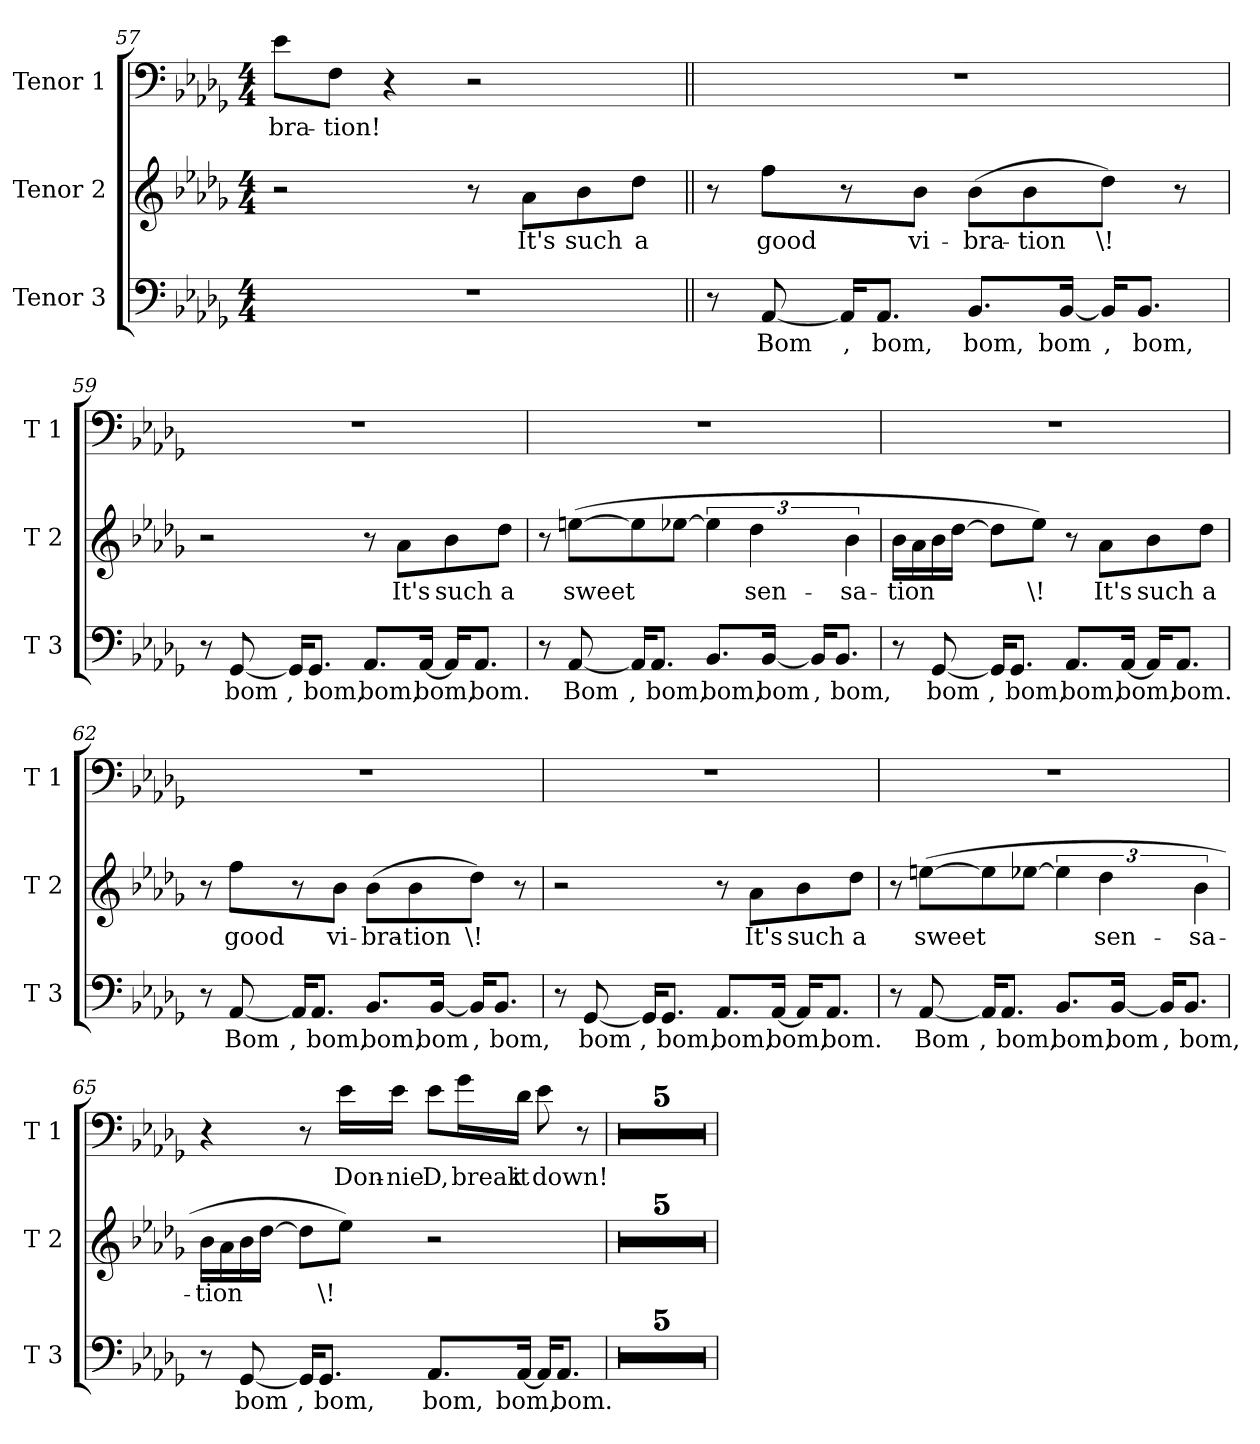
**kern	**text	**kern	**text	**kern	**text
*part3	*part3	*part2	*part2	*part1	*part1
*staff3	*staff3	*staff2	*staff2	*staff1	*staff1
*I"Tenor 3	*	*I"Tenor 2	*	*I"Tenor 1	*
*I'T 3	*	*I'T 2	*	*I'T 1	*
*clefF4	*	*clefG2	*	*clefF4	*
*k[b-e-a-d-g-]	*	*k[b-e-a-d-g-]	*	*k[b-e-a-d-g-]	*
*b-:	*	*b-:	*	*b-:	*
*M4/4	*	*M4/4	*	*M4/4	*
=57	=57	=57	=57	=57	=57
!	!	!	!	!LO:N:head=solid	!LO:LY:b
1r	.	2r	.	8e-\L	-bra-
!	!	!	!	!LO:N:head=solid	!LO:LY:b
.	.	.	.	8F\J	-tion!
.	.	.	.	4r	.
.	.	8r	.	2r	.
!	!	!	!LO:LY:b	!	!
.	.	8a-\L	It's	.	.
!	!	!	!LO:LY:b	!	!
.	.	8b-\	such	.	.
!	!	!	!LO:LY:b	!	!
.	.	8dd-\J	a	.	.
!!LO:LB:g=z
=58||	=58||	=58||	=58||	=58||	=58||
8r	.	8r	.	1r	.
!	!LO:LY:b	!	!LO:LY:b	!	!
[8AA-/	Bom	8ff\L	good	.	.
!	!LO:LY:b	!	!	!	!
16AA-/KL]	,	8r	.	.	.
!	!LO:LY:b	!	!	!	!
8.AA-/J	bom,	.	.	.	.
!	!	!	!LO:LY:b	!	!
.	.	8b-\J	vi-	.	.
!	!LO:LY:b	!	!LO:LY:b	!	!
8.BB-/L	bom,	(>8b-\L	-bra-	.	.
!	!	!	!LO:LY:b	!	!
.	.	8b-\	-tion	.	.
!	!LO:LY:b	!	!	!	!
[16BB-/Jk	bom	.	.	.	.
!	!LO:LY:b	!	!LO:LY:b	!	!
16BB-/KL]	,	8dd-\J)	\!	.	.
!	!LO:LY:b	!	!	!	!
8.BB-/J	bom,	.	.	.	.
.	.	8r	.	.	.
=59	=59	=59	=59	=59	=59
8r	.	2r	.	1r	.
!	!LO:LY:b	!	!	!	!
[8GG-/	bom	.	.	.	.
!	!LO:LY:b	!	!	!	!
16GG-/KL]	,	.	.	.	.
!	!LO:LY:b	!	!	!	!
8.GG-/J	bom,	.	.	.	.
!	!LO:LY:b	!	!	!	!
8.AA-/L	bom,	8r	.	.	.
!	!	!	!LO:LY:b	!	!
.	.	8a-\L	It's	.	.
!	!LO:LY:b	!	!	!	!
[16AA-/Jk	bom,	.	.	.	.
!	!	!	!LO:LY:b	!	!
16AA-/KL]	.	8b-\	such	.	.
!	!LO:LY:b	!	!	!	!
8.AA-/J	bom.	.	.	.	.
!	!	!	!LO:LY:b	!	!
.	.	8dd-\J	a	.	.
=60	=60	=60	=60	=60	=60
8r	.	8r	.	1r	.
!	!LO:LY:b	!	!LO:LY:b	!	!
[8AA-/	Bom	(>[8een\L	sweet	.	.
!	!LO:LY:b	!	!	!	!
16AA-/KL]	,	8ee\]	.	.	.
!	!LO:LY:b	!	!	!	!
8.AA-/J	bom,	.	.	.	.
.	.	[8ee-X\J	.	.	.
!	!LO:LY:b	!	!	!	!
8.BB-/L	bom,	6ee-\]	.	.	.
!	!	!	!LO:LY:b	!	!
.	.	6dd-\	sen-	.	.
!	!LO:LY:b	!	!	!	!
[16BB-/Jk	bom	.	.	.	.
!	!LO:LY:b	!	!	!	!
16BB-/KL]	,	.	.	.	.
!	!LO:LY:b	!	!	!	!
8.BB-/J	bom,	.	.	.	.
!	!	!	!LO:LY:b	!	!
.	.	6b-\	-sa-	.	.
!!LO:LB:g=z
=61	=61	=61	=61	=61	=61
!	!	!	!LO:LY:b	!	!
8r	.	16b-\LL	-tion	1r	.
.	.	16a-\	.	.	.
!	!LO:LY:b	!	!	!	!
[8GG-/	bom	16b-\	.	.	.
.	.	[16dd-\JJ	.	.	.
!	!LO:LY:b	!	!	!	!
16GG-/KL]	,	8dd-\L]	.	.	.
!	!LO:LY:b	!	!	!	!
8.GG-/J	bom,	.	.	.	.
!	!	!	!LO:LY:b	!	!
.	.	8ee-\J)	\!	.	.
!	!LO:LY:b	!	!	!	!
8.AA-/L	bom,	8r	.	.	.
!	!	!	!LO:LY:b	!	!
.	.	8a-\L	It's	.	.
!	!LO:LY:b	!	!	!	!
[16AA-/Jk	bom,	.	.	.	.
!	!	!	!LO:LY:b	!	!
16AA-/KL]	.	8b-\	such	.	.
!	!LO:LY:b	!	!	!	!
8.AA-/J	bom.	.	.	.	.
!	!	!	!LO:LY:b	!	!
.	.	8dd-\J	a	.	.
=62	=62	=62	=62	=62	=62
8r	.	8r	.	1r	.
!	!LO:LY:b	!	!LO:LY:b	!	!
[8AA-/	Bom	8ff\L	good	.	.
!	!LO:LY:b	!	!	!	!
16AA-/KL]	,	8r	.	.	.
!	!LO:LY:b	!	!	!	!
8.AA-/J	bom,	.	.	.	.
!	!	!	!LO:LY:b	!	!
.	.	8b-\J	vi-	.	.
!	!LO:LY:b	!	!LO:LY:b	!	!
8.BB-/L	bom,	(>8b-\L	-bra-	.	.
!	!	!	!LO:LY:b	!	!
.	.	8b-\	-tion	.	.
!	!LO:LY:b	!	!	!	!
[16BB-/Jk	bom	.	.	.	.
!	!LO:LY:b	!	!LO:LY:b	!	!
16BB-/KL]	,	8dd-\J)	\!	.	.
!	!LO:LY:b	!	!	!	!
8.BB-/J	bom,	.	.	.	.
.	.	8r	.	.	.
=63	=63	=63	=63	=63	=63
8r	.	2r	.	1r	.
!	!LO:LY:b	!	!	!	!
[8GG-/	bom	.	.	.	.
!	!LO:LY:b	!	!	!	!
16GG-/KL]	,	.	.	.	.
!	!LO:LY:b	!	!	!	!
8.GG-/J	bom,	.	.	.	.
!	!LO:LY:b	!	!	!	!
8.AA-/L	bom,	8r	.	.	.
!	!	!	!LO:LY:b	!	!
.	.	8a-\L	It's	.	.
!	!LO:LY:b	!	!	!	!
[16AA-/Jk	bom,	.	.	.	.
!	!	!	!LO:LY:b	!	!
16AA-/KL]	.	8b-\	such	.	.
!	!LO:LY:b	!	!	!	!
8.AA-/J	bom.	.	.	.	.
!	!	!	!LO:LY:b	!	!
.	.	8dd-\J	a	.	.
!!LO:LB:g=z
=64	=64	=64	=64	=64	=64
8r	.	8r	.	1r	.
!	!LO:LY:b	!	!LO:LY:b	!	!
[8AA-/	Bom	(>[8een\L	sweet	.	.
!	!LO:LY:b	!	!	!	!
16AA-/KL]	,	8ee\]	.	.	.
!	!LO:LY:b	!	!	!	!
8.AA-/J	bom,	.	.	.	.
.	.	[8ee-X\J	.	.	.
!	!LO:LY:b	!	!	!	!
8.BB-/L	bom,	6ee-\]	.	.	.
!	!	!	!LO:LY:b	!	!
.	.	6dd-\	sen-	.	.
!	!LO:LY:b	!	!	!	!
[16BB-/Jk	bom	.	.	.	.
!	!LO:LY:b	!	!	!	!
16BB-/KL]	,	.	.	.	.
!	!LO:LY:b	!	!	!	!
8.BB-/J	bom,	.	.	.	.
!	!	!	!LO:LY:b	!	!
.	.	6b-\	-sa-	.	.
=65	=65	=65	=65	=65	=65
!	!	!	!LO:LY:b	!	!
8r	.	16b-\LL	-tion	4r	.
.	.	16a-\	.	.	.
!	!LO:LY:b	!	!	!	!
[8GG-/	bom	16b-\	.	.	.
.	.	[16dd-\JJ	.	.	.
!	!LO:LY:b	!	!	!	!
16GG-/KL]	,	8dd-\L]	.	8r	.
!	!LO:LY:b	!	!	!	!
8.GG-/J	bom,	.	.	.	.
!	!	!	!LO:LY:b	!LO:N:head=solid	!LO:LY:b
.	.	8ee-\J)	\!	16e-\LL	Don-
!	!	!	!	!LO:N:head=solid	!LO:LY:b
.	.	.	.	16e-\JJ	-nie
!	!LO:LY:b	!	!	!LO:N:head=solid	!LO:LY:b
8.AA-/L	bom,	2r	.	8e-\L	D,
!	!	!	!	!LO:N:head=solid	!LO:LY:b
.	.	.	.	16g-\L	break
!	!LO:LY:b	!	!	!LO:N:head=solid	!LO:LY:b
[16AA-/Jk	bom,	.	.	16d-\JJ	it
!	!	!	!	!LO:N:head=solid	!LO:LY:b
16AA-/KL]	.	.	.	8e-\	down!
!	!LO:LY:b	!	!	!	!
8.AA-/J	bom.	.	.	.	.
.	.	.	.	8r	.
!!LO:LB:g=z
=66	=66	=66	=66	=66	=66
1r	.	1r	.	1r	.
=67	=67	=67	=67	=67	=67
1r	.	1r	.	1r	.
=68	=68	=68	=68	=68	=68
1r	.	1r	.	1r	.
=69	=69	=69	=69	=69	=69
1r	.	1r	.	1r	.
=70	=70	=70	=70	=70	=70
1r	.	1r	.	1r	.
=	=	=	=	=	=
*-	*-	*-	*-	*-	*-
